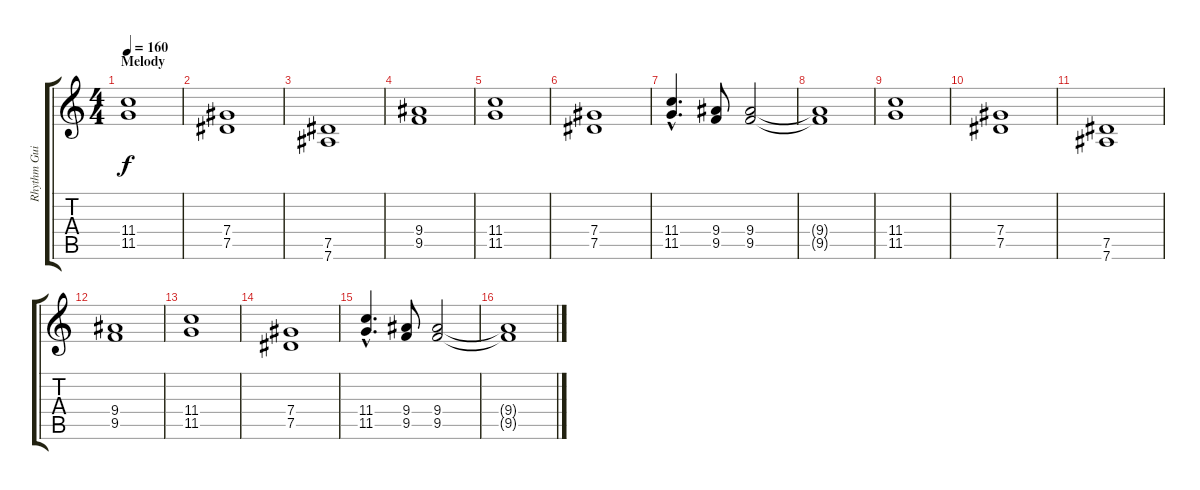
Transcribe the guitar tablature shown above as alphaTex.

\track ("Rhythm Guitar" "Rhythm Gui") {instrument distortionguitar}
\staff {score tabs}
\tuning (Eb4 Bb3 Gb3 Db3 Ab2 Eb2) {hide}
\ts (4 4)
\section ("" "Melody")
\tempo 160
\clef g2
\ks c
(11.4 11.5).1{dy f} |
(7.4 7.5).1 |
(7.5 7.6).1 |
(9.4 9.5).1 |
(11.4 11.5).1 |
(7.4 7.5).1 |
(11.4{hac} 11.5{hac}).4{d} (9.4 9.5).8 (9.4 9.5).2 |
(9.4{t} 9.5{t}).1 |
(11.4 11.5).1 |
(7.4 7.5).1 |
(7.5 7.6).1 |
(9.4 9.5).1 |
(11.4 11.5).1 |
(7.4 7.5).1 |
(11.4{hac} 11.5{hac}).4{d} (9.4 9.5).8 (9.4 9.5).2 |
(9.4{t} 9.5{t}).1
